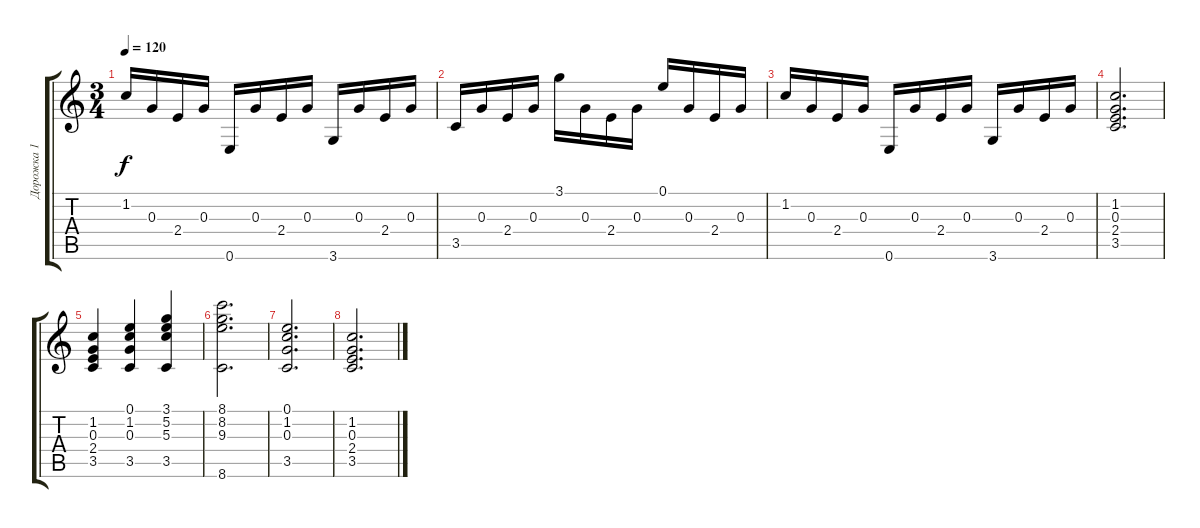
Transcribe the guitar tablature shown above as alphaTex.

\track ("Дорожка 1" "Дорожка 1") {instrument acousticguitarnylon}
\staff {score tabs}
\tuning (E4 B3 G3 D3 A2 E2) {hide}
\ts (3 4)
\tempo 120
\clef g2
\ks c
1.2.16{dy f} 0.3.16 2.4.16 0.3.16 0.6.16 0.3.16 2.4.16 0.3.16 3.6.16 0.3.16 2.4.16 0.3.16 |
3.5.16 0.3.16 2.4.16 0.3.16 3.1.16 0.3.16 2.4.16 0.3.16 0.1.16 0.3.16 2.4.16 0.3.16 |
1.2.16 0.3.16 2.4.16 0.3.16 0.6.16 0.3.16 2.4.16 0.3.16 3.6.16 0.3.16 2.4.16 0.3.16 |
(1.2 0.3 2.4 3.5).2{d} |
(1.2 0.3 2.4 3.5).4 (0.1 1.2 0.3 3.5).4 (3.1 5.2 5.3 3.5).4 |
(8.1 8.2 9.3 8.6).2{d} |
(0.1 1.2 0.3 3.5).2{d} |
(1.2 0.3 2.4 3.5).2{d}
